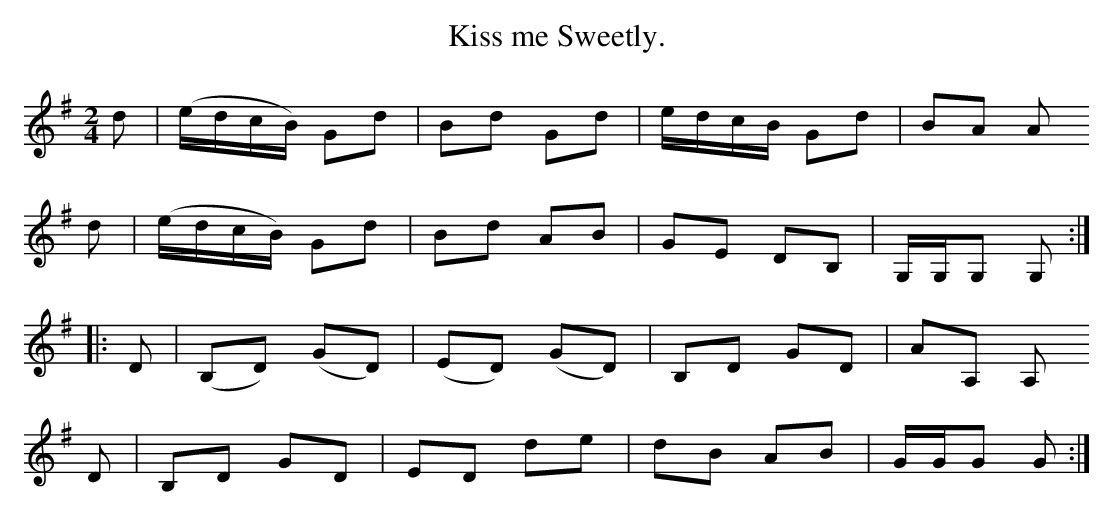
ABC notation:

X:1
T:Kiss me Sweetly.
M:2/4
L:1/16
K:G
d2|(edcB)   G2d2 | B2d2   G2d2 |edcB  G2d2 |B2A2    A2
d2|(edcB)   G2d2 | B2d2   A2B2 |G2E2  D2B,2|G,G,G,2 G,2:|
|:D2|(B,2D2) (G2D2)|(E2D2) (G2D2)|B,2D2 G2D2 |A2A,2   A,2
D2| B,2D2   G2D2 | E2D2   d2e2 |d2B2  A2B2 |GGG2    G2 :|
